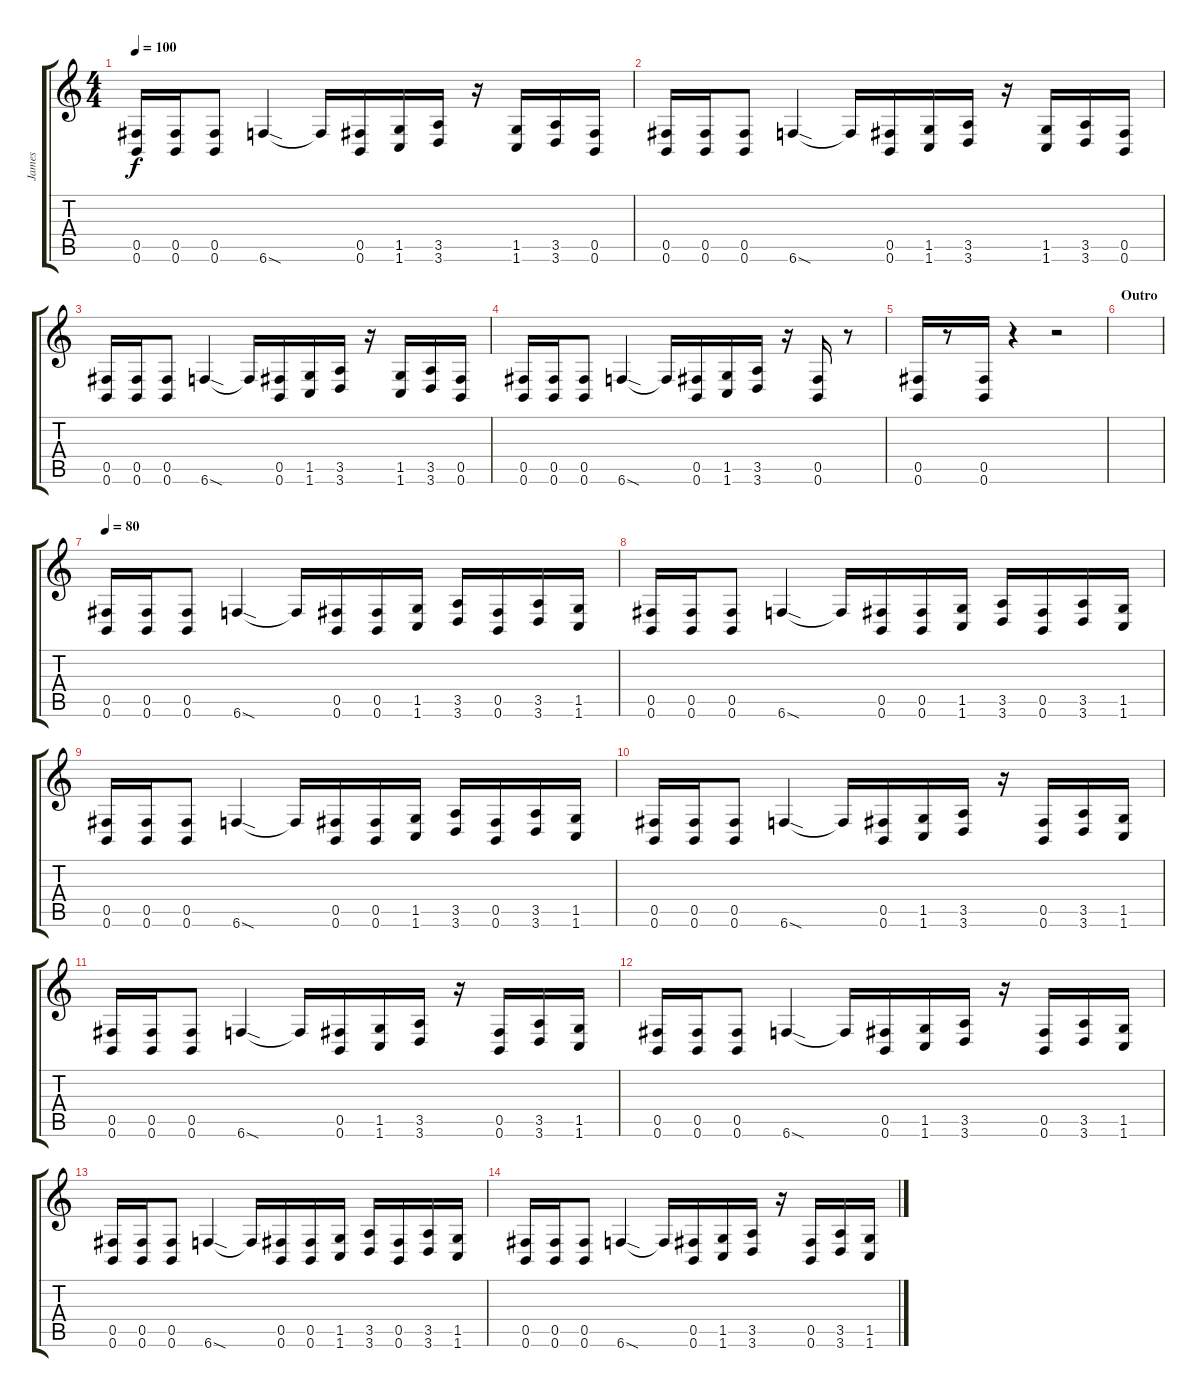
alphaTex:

\track ("James" "James") {instrument distortionguitar}
\staff {score tabs}
\tuning (Db4 Ab3 E3 B2 Gb2 B1) {hide}
\ts (4 4)
\tempo 100
\clef g2
\ks c
(0.5 0.6).16{dy f} (0.5 0.6).16 (0.5 0.6).8 6.6{sod}.4 6.6{t}.16 (0.5 0.6).16 (1.5 1.6).16 (3.5 3.6).16 r.16 (1.5 1.6).16 (3.5 3.6).16 (0.5 0.6).16 |
(0.5 0.6).16 (0.5 0.6).16 (0.5 0.6).8 6.6{sod}.4 6.6{t}.16 (0.5 0.6).16 (1.5 1.6).16 (3.5 3.6).16 r.16 (1.5 1.6).16 (3.5 3.6).16 (0.5 0.6).16 |
(0.5 0.6).16 (0.5 0.6).16 (0.5 0.6).8 6.6{sod}.4 6.6{t}.16 (0.5 0.6).16 (1.5 1.6).16 (3.5 3.6).16 r.16 (1.5 1.6).16 (3.5 3.6).16 (0.5 0.6).16 |
(0.5 0.6).16 (0.5 0.6).16 (0.5 0.6).8 6.6{sod}.4 6.6{t}.16 (0.5 0.6).16 (1.5 1.6).16 (3.5 3.6).16 r.16 (0.5 0.6).16 r.8 |
(0.5 0.6).16 r.8 (0.5 0.6).16 r.4 r.2 |
\section ("" "Outro")
|
\tempo 80
(0.5 0.6).16 (0.5 0.6).16 (0.5 0.6).8 6.6{sod}.4 6.6{t}.16 (0.5 0.6).16 (0.5 0.6).16 (1.5 1.6).16 (3.5 3.6).16 (0.5 0.6).16 (3.5 3.6).16 (1.5 1.6).16 |
(0.5 0.6).16 (0.5 0.6).16 (0.5 0.6).8 6.6{sod}.4 6.6{t}.16 (0.5 0.6).16 (0.5 0.6).16 (1.5 1.6).16 (3.5 3.6).16 (0.5 0.6).16 (3.5 3.6).16 (1.5 1.6).16 |
(0.5 0.6).16 (0.5 0.6).16 (0.5 0.6).8 6.6{sod}.4 6.6{t}.16 (0.5 0.6).16 (0.5 0.6).16 (1.5 1.6).16 (3.5 3.6).16 (0.5 0.6).16 (3.5 3.6).16 (1.5 1.6).16 |
(0.5 0.6).16 (0.5 0.6).16 (0.5 0.6).8 6.6{sod}.4 6.6{t}.16 (0.5 0.6).16 (1.5 1.6).16 (3.5 3.6).16 r.16 (0.5 0.6).16 (3.5 3.6).16 (1.5 1.6).16 |
(0.5 0.6).16 (0.5 0.6).16 (0.5 0.6).8 6.6{sod}.4 6.6{t}.16 (0.5 0.6).16 (1.5 1.6).16 (3.5 3.6).16 r.16 (0.5 0.6).16 (3.5 3.6).16 (1.5 1.6).16 |
(0.5 0.6).16 (0.5 0.6).16 (0.5 0.6).8 6.6{sod}.4 6.6{t}.16 (0.5 0.6).16 (1.5 1.6).16 (3.5 3.6).16 r.16 (0.5 0.6).16 (3.5 3.6).16 (1.5 1.6).16 |
(0.5 0.6).16 (0.5 0.6).16 (0.5 0.6).8 6.6{sod}.4 6.6{t}.16 (0.5 0.6).16 (0.5 0.6).16 (1.5 1.6).16 (3.5 3.6).16 (0.5 0.6).16 (3.5 3.6).16 (1.5 1.6).16 |
(0.5 0.6).16 (0.5 0.6).16 (0.5 0.6).8 6.6{sod}.4 6.6{t}.16 (0.5 0.6).16 (1.5 1.6).16 (3.5 3.6).16 r.16 (0.5 0.6).16 (3.5 3.6).16 (1.5 1.6).16
